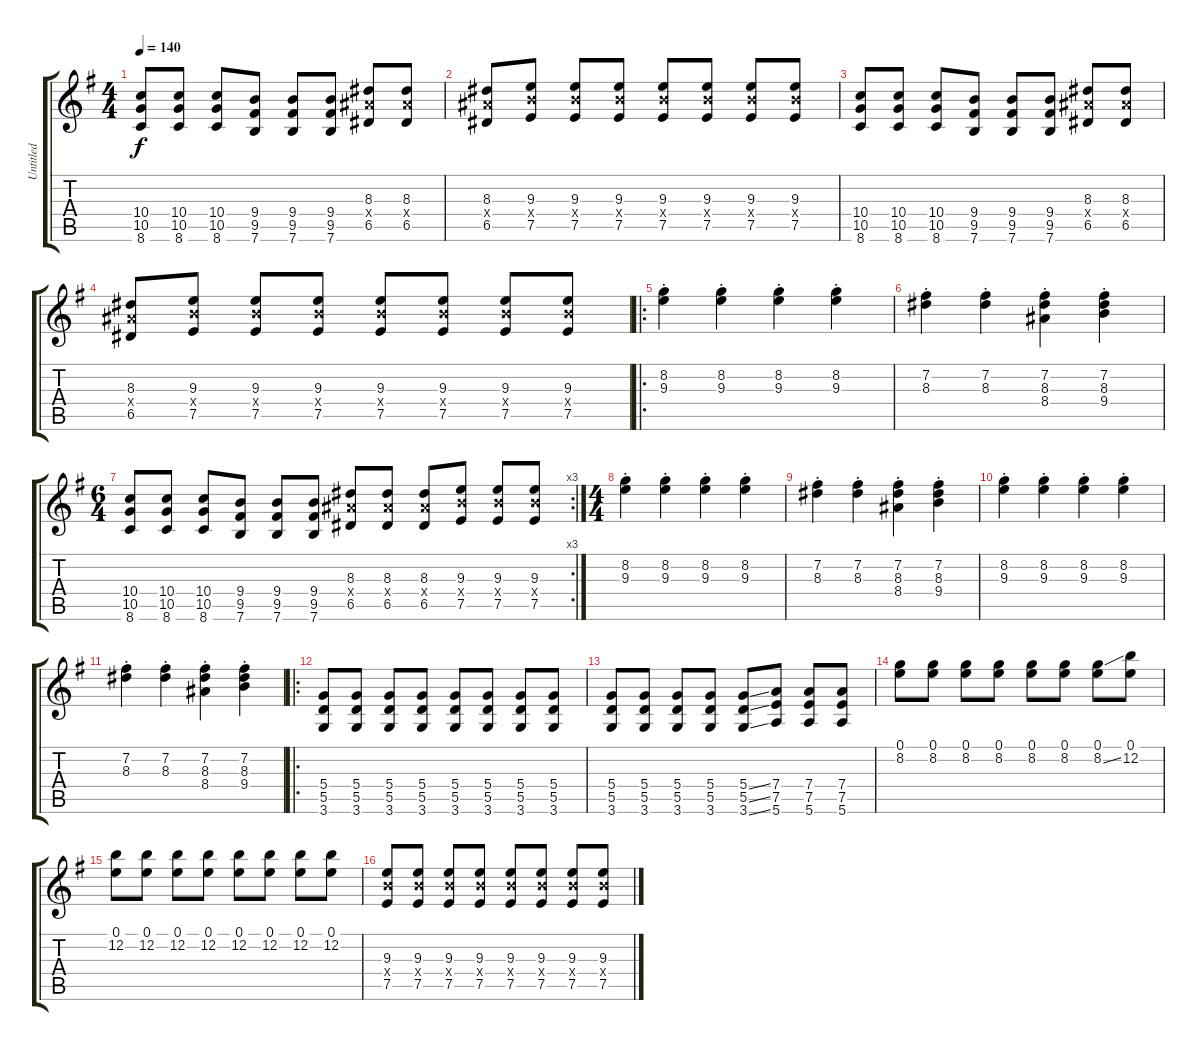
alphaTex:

\track ("Untitled" "Untitled") {instrument distortionguitar}
\staff {score tabs}
\tuning (E4 B3 G3 D3 A2 E2) {hide}
\ts (4 4)
\tempo 140
\clef g2
\ks g
(10.4 10.5 8.6).8{dy f instrument distortionguitar} (10.4 10.5 8.6).8 (10.4 10.5 8.6).8 (9.4 9.5 7.6).8 (9.4 9.5 7.6).8 (9.4 9.5 7.6).8 (8.3 8.4{x} 6.5).8 (8.3 8.4{x} 6.5).8 |
(8.3 8.4{x} 6.5).8 (9.3 9.4{x} 7.5).8 (9.3 9.4{x} 7.5).8 (9.3 9.4{x} 7.5).8 (9.3 9.4{x} 7.5).8 (9.3 9.4{x} 7.5).8 (9.3 9.4{x} 7.5).8 (9.3 9.4{x} 7.5).8 |
(10.4 10.5 8.6).8 (10.4 10.5 8.6).8 (10.4 10.5 8.6).8 (9.4 9.5 7.6).8 (9.4 9.5 7.6).8 (9.4 9.5 7.6).8 (8.3 8.4{x} 6.5).8 (8.3 8.4{x} 6.5).8 |
(8.3 8.4{x} 6.5).8 (9.3 9.4{x} 7.5).8 (9.3 9.4{x} 7.5).8 (9.3 9.4{x} 7.5).8 (9.3 9.4{x} 7.5).8 (9.3 9.4{x} 7.5).8 (9.3 9.4{x} 7.5).8 (9.3 9.4{x} 7.5).8 |
\ro
(8.2{st} 9.3{st}).4 (8.2{st} 9.3{st}).4 (8.2{st} 9.3{st}).4 (8.2{st} 9.3{st}).4 |
(7.2{st} 8.3{st}).4 (7.2{st} 8.3{st}).4 (7.2{st} 8.3{st} 8.4{st}).4 (7.2{st} 8.3{st} 9.4{st}).4 |
\rc 3
\ts (6 4)
(10.4 10.5 8.6).8 (10.4 10.5 8.6).8 (10.4 10.5 8.6).8 (9.4 9.5 7.6).8 (9.4 9.5 7.6).8 (9.4 9.5 7.6).8 (8.3 8.4{x} 6.5).8 (8.3 8.4{x} 6.5).8 (8.3 8.4{x} 6.5).8 (9.3 9.4{x} 7.5).8 (9.3 9.4{x} 7.5).8 (9.3 9.4{x} 7.5).8 |
\ts (4 4)
(8.2{st} 9.3{st}).4 (8.2{st} 9.3{st}).4 (8.2{st} 9.3{st}).4 (8.2{st} 9.3{st}).4 |
(7.2{st} 8.3{st}).4 (7.2{st} 8.3{st}).4 (7.2{st} 8.3{st} 8.4{st}).4 (7.2{st} 8.3{st} 9.4{st}).4 |
(8.2{st} 9.3{st}).4 (8.2{st} 9.3{st}).4 (8.2{st} 9.3{st}).4 (8.2{st} 9.3{st}).4 |
(7.2{st} 8.3{st}).4 (7.2{st} 8.3{st}).4 (7.2{st} 8.3{st} 8.4{st}).4 (7.2{st} 8.3{st} 9.4{st}).4 |
\ro
(5.4 5.5 3.6).8 (5.4 5.5 3.6).8 (5.4 5.5 3.6).8 (5.4 5.5 3.6).8 (5.4 5.5 3.6).8 (5.4 5.5 3.6).8 (5.4 5.5 3.6).8 (5.4 5.5 3.6).8 |
(5.4 5.5 3.6).8 (5.4 5.5 3.6).8 (5.4 5.5 3.6).8 (5.4 5.5 3.6).8 (5.4{ss} 5.5{ss} 3.6{ss}).8 (7.4 7.5 5.6).8 (7.4 7.5 5.6).8 (7.4 7.5 5.6).8 |
(0.1 8.2).8 (0.1 8.2).8 (0.1 8.2).8 (0.1 8.2).8 (0.1 8.2).8 (0.1 8.2).8 (0.1 8.2{ss}).8 (0.1 12.2).8 |
(0.1 12.2).8 (0.1 12.2).8 (0.1 12.2).8 (0.1 12.2).8 (0.1 12.2).8 (0.1 12.2).8 (0.1 12.2).8 (0.1 12.2).8 |
(9.3 9.4{x} 7.5).8 (9.3 9.4{x} 7.5).8 (9.3 9.4{x} 7.5).8 (9.3 9.4{x} 7.5).8 (9.3 9.4{x} 7.5).8 (9.3 9.4{x} 7.5).8 (9.3 9.4{x} 7.5).8 (9.3 9.4{x} 7.5).8
